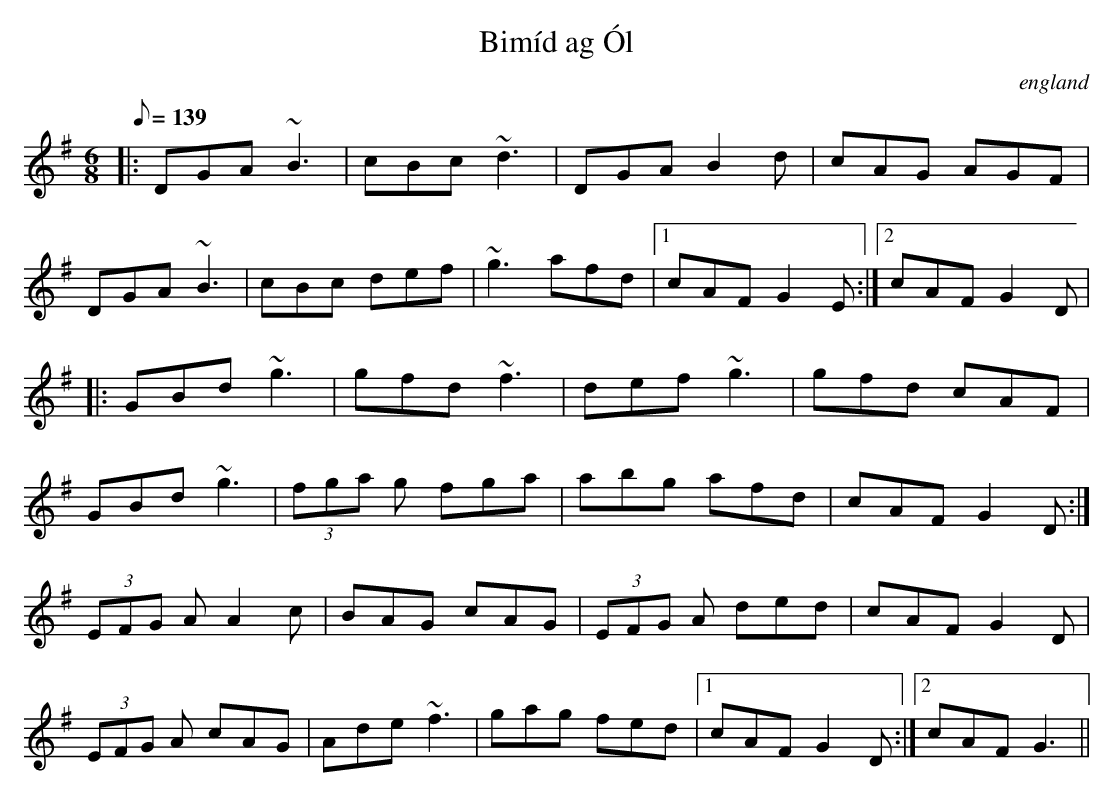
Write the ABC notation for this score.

X:1
T:Bimíd ag Ól
O:england
M:6/8
L:1/8
Q:139
K:GMaj
|:DGA ~B3|cBc ~d3|DGA B2 d|cAG AGF|
DGA ~B3|cBc def|~g3 afd|1cAF G2 E:|2cAF G2 D|
|:GBd ~g3|gfd ~f3|def ~g3|gfd cAF|
GBd ~g3|(3fga g fga|abg afd|cAFG2 D:|
(3EFG A A2 c|BAG cAG|(3EFG A ded|cAF G2 D|
(3EFG A cAG|Ade ~f3|gag fed|1cAF G2 D:|2cAF G3||
